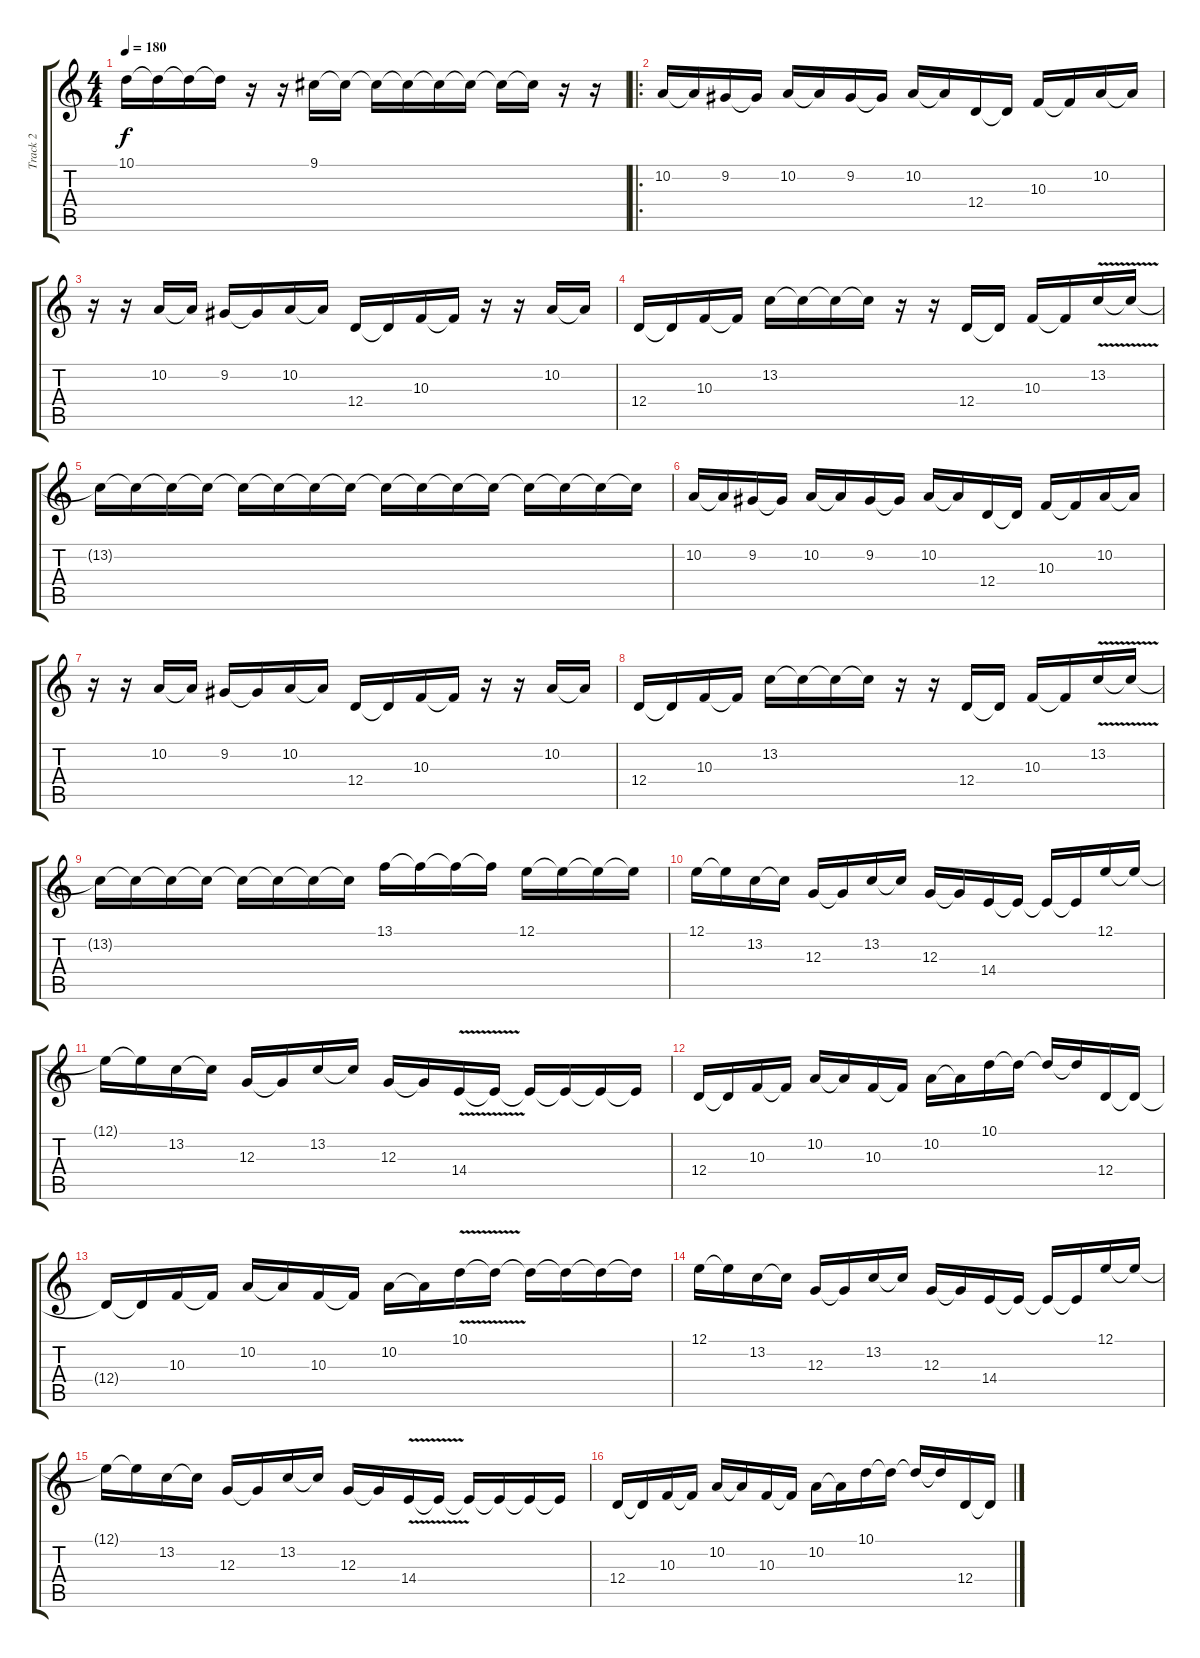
\track ("Track 2" "Track 2") {instrument lead5charang}
\staff {score tabs}
\tuning (E4 B3 G3 D3 A2 E2) {hide}
\ts (4 4)
\tempo 180
\clef g2
\ks c
10.1.16{dy f} 10.1{t}.16 10.1{t}.16 10.1{t}.16 r.16 r.16 9.1.16 9.1{t}.16 9.1{t}.16 9.1{t}.16 9.1{t}.16 9.1{t}.16 9.1{t}.16 9.1{t}.16 r.16 r.16 |
\ro
10.2.16 10.2{t}.16 9.2.16 9.2{t}.16 10.2.16 10.2{t}.16 9.2.16 9.2{t}.16 10.2.16 10.2{t}.16 12.4.16 12.4{t}.16 10.3.16 10.3{t}.16 10.2.16 10.2{t}.16 |
r.16 r.16 10.2.16 10.2{t}.16 9.2.16 9.2{t}.16 10.2.16 10.2{t}.16 12.4.16 12.4{t}.16 10.3.16 10.3{t}.16 r.16 r.16 10.2.16 10.2{t}.16 |
12.4.16 12.4{t}.16 10.3.16 10.3{t}.16 13.2.16 13.2{t}.16 13.2{t}.16 13.2{t}.16 r.16 r.16 12.4.16 12.4{t}.16 10.3.16 10.3{t}.16 13.2{v}.16 13.2{t}.16 |
13.2{t}.16 13.2{t}.16 13.2{t}.16 13.2{t}.16 13.2{t}.16 13.2{t}.16 13.2{t}.16 13.2{t}.16 13.2{t}.16 13.2{t}.16 13.2{t}.16 13.2{t}.16 13.2{t}.16 13.2{t}.16 13.2{t}.16 13.2{t}.16 |
10.2.16 10.2{t}.16 9.2.16 9.2{t}.16 10.2.16 10.2{t}.16 9.2.16 9.2{t}.16 10.2.16 10.2{t}.16 12.4.16 12.4{t}.16 10.3.16 10.3{t}.16 10.2.16 10.2{t}.16 |
r.16 r.16 10.2.16 10.2{t}.16 9.2.16 9.2{t}.16 10.2.16 10.2{t}.16 12.4.16 12.4{t}.16 10.3.16 10.3{t}.16 r.16 r.16 10.2.16 10.2{t}.16 |
12.4.16 12.4{t}.16 10.3.16 10.3{t}.16 13.2.16 13.2{t}.16 13.2{t}.16 13.2{t}.16 r.16 r.16 12.4.16 12.4{t}.16 10.3.16 10.3{t}.16 13.2{v}.16 13.2{t}.16 |
13.2{t}.16 13.2{t}.16 13.2{t}.16 13.2{t}.16 13.2{t}.16 13.2{t}.16 13.2{t}.16 13.2{t}.16 13.1.16 13.1{t}.16 13.1{t}.16 13.1{t}.16 12.1.16 12.1{t}.16 12.1{t}.16 12.1{t}.16 |
12.1.16 12.1{t}.16 13.2.16 13.2{t}.16 12.3.16 12.3{t}.16 13.2.16 13.2{t}.16 12.3.16 12.3{t}.16 14.4.16 14.4{t}.16 14.4{t}.16 14.4{t}.16 12.1.16 12.1{t}.16 |
12.1{t}.16 12.1{t}.16 13.2.16 13.2{t}.16 12.3.16 12.3{t}.16 13.2.16 13.2{t}.16 12.3.16 12.3{t}.16 14.4{v}.16 14.4{t}.16 14.4{t}.16 14.4{t}.16 14.4{t}.16 14.4{t}.16 |
12.4.16 12.4{t}.16 10.3.16 10.3{t}.16 10.2.16 10.2{t}.16 10.3.16 10.3{t}.16 10.2.16 10.2{t}.16 10.1.16 10.1{t}.16 10.1{t}.16 10.1{t}.16 12.4.16 12.4{t}.16 |
12.4{t}.16 12.4{t}.16 10.3.16 10.3{t}.16 10.2.16 10.2{t}.16 10.3.16 10.3{t}.16 10.2.16 10.2{t}.16 10.1{v}.16 10.1{t}.16 10.1{t}.16 10.1{t}.16 10.1{t}.16 10.1{t}.16 |
12.1.16 12.1{t}.16 13.2.16 13.2{t}.16 12.3.16 12.3{t}.16 13.2.16 13.2{t}.16 12.3.16 12.3{t}.16 14.4.16 14.4{t}.16 14.4{t}.16 14.4{t}.16 12.1.16 12.1{t}.16 |
12.1{t}.16 12.1{t}.16 13.2.16 13.2{t}.16 12.3.16 12.3{t}.16 13.2.16 13.2{t}.16 12.3.16 12.3{t}.16 14.4{v}.16 14.4{t}.16 14.4{t}.16 14.4{t}.16 14.4{t}.16 14.4{t}.16 |
12.4.16 12.4{t}.16 10.3.16 10.3{t}.16 10.2.16 10.2{t}.16 10.3.16 10.3{t}.16 10.2.16 10.2{t}.16 10.1.16 10.1{t}.16 10.1{t}.16 10.1{t}.16 12.4.16 12.4{t}.16
